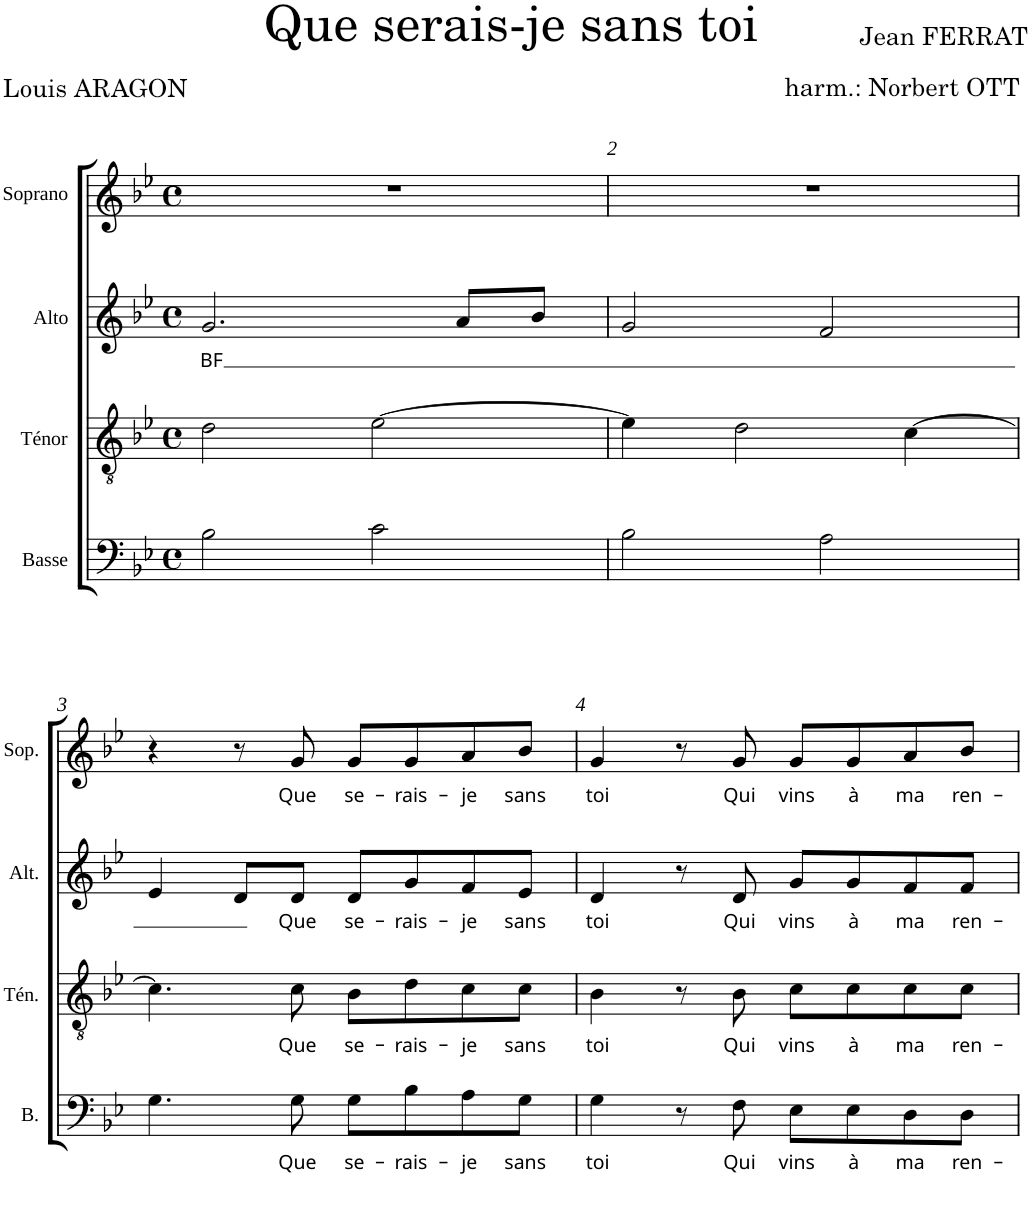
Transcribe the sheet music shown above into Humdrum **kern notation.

**kern	**text	**kern	**text	**kern	**text	**kern	**text
*part4	*part4	*part3	*part3	*part2	*part2	*part1	*part1
*staff4	*staff4	*staff3	*staff3	*staff2	*staff2	*staff1	*staff1
*I"Basse	*	*I"Ténor	*	*I"Alto	*	*I"Soprano	*
*I'B.	*	*I'Tén.	*	*I'Alt.	*	*I'Sop.	*
*clefF4	*	*clefGv2	*	*clefG2	*	*clefG2	*
*k[b-e-]	*	*k[b-e-]	*	*k[b-e-]	*	*k[b-e-]	*
*g:	*	*g:	*	*g:	*	*g:	*
*M4/4	*	*M4/4	*	*M4/4	*	*M4/4	*
*met(c)	*	*met(c)	*	*met(c)	*	*met(c)	*
=1	=1	=1	=1	=1	=1	=1	=1
!	!	!	!	!	!LO:LY:b	!	!
2B-\	.	2d\	.	2.g/	BF	1r	.
2c\	.	[2e-\	.	.	.	.	.
.	.	.	.	8a/L	.	.	.
.	.	.	.	8b-/J	.	.	.
=2	=2	=2	=2	=2	=2	=2	=2
2B-\	.	4e-\]	.	2g/	.	1r	.
.	.	2d\	.	.	.	.	.
2A\	.	.	.	2f/	.	.	.
.	.	[4c\	.	.	.	.	.
!!LO:LB:g=z
=3	=3	=3	=3	=3	=3	=3	=3
4.G\	.	4.c\]	.	4e-/	.	4r	.
.	.	.	.	8d/L	.	8r	.
!	!LO:LY:b	!	!LO:LY:b	!	!LO:LY:b	!	!LO:LY:b
8G\	Que	8c\	Que	8d/J	Que	8g/	Que
!	!LO:LY:b	!	!LO:LY:b	!	!LO:LY:b	!	!LO:LY:b
8G\L	se-	8B-\L	se-	8d/L	se-	8g/L	se-
!	!LO:LY:b	!	!LO:LY:b	!	!LO:LY:b	!	!LO:LY:b
8B-\	-rais-	8d\	-rais-	8g/	-rais-	8g/	-rais-
!	!LO:LY:b	!	!LO:LY:b	!	!LO:LY:b	!	!LO:LY:b
8A\	-je	8c\	-je	8f/	-je	8a/	-je
!	!LO:LY:b	!	!LO:LY:b	!	!LO:LY:b	!	!LO:LY:b
8G\J	sans	8c\J	sans	8e-/J	sans	8b-/J	sans
=4	=4	=4	=4	=4	=4	=4	=4
!	!LO:LY:b	!	!LO:LY:b	!	!LO:LY:b	!	!LO:LY:b
4G\	toi	4B-\	toi	4d/	toi	4g/	toi
8r	.	8r	.	8r	.	8r	.
!	!LO:LY:b	!	!LO:LY:b	!	!LO:LY:b	!	!LO:LY:b
8F\	Qui	8B-\	Qui	8d/	Qui	8g/	Qui
!	!LO:LY:b	!	!LO:LY:b	!	!LO:LY:b	!	!LO:LY:b
8E-\L	vins	8c\L	vins	8g/L	vins	8g/L	vins
!	!LO:LY:b	!	!LO:LY:b	!	!LO:LY:b	!	!LO:LY:b
8E-\	à	8c\	à	8g/	à	8g/	à
!	!LO:LY:b	!	!LO:LY:b	!	!LO:LY:b	!	!LO:LY:b
8D\	ma	8c\	ma	8f/	ma	8a/	ma
!	!LO:LY:b	!	!LO:LY:b	!	!LO:LY:b	!	!LO:LY:b
8D\J	ren-	8c\J	ren-	8f/J	ren-	8b-/J	ren-
=	=	=	=	=	=	=	=
*-	*-	*-	*-	*-	*-	*-	*-
